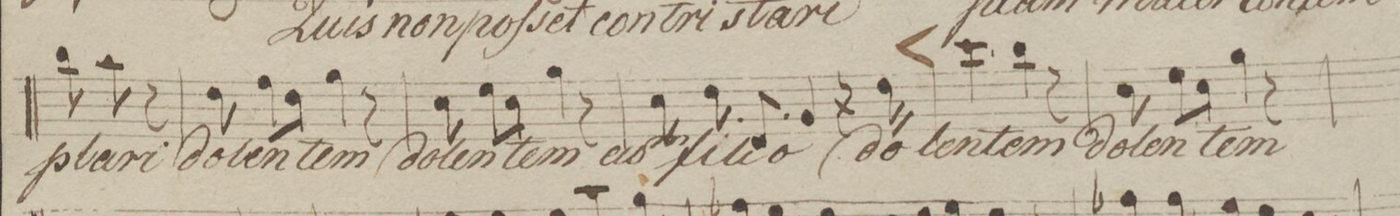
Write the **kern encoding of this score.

**kern	**text	**dynam
*I"Bas.	*	*
*clefF4	*	*
*k[b-e-]	*	*
*M6/8	*	*
8d-\	-pla-	.
8c\	-ri	.
8r	.	.
=12	=12	=12
8F\	do-	.
8A\L	-len-	.
8F\J	.	.
4B-\	-tem	.
8r	.	.
=13	=13	=13
8E-\	do-	.
8G\L	-len-	.
8E-\J	.	.
4B-\	-tem	.
8r	.	.
=14	=14	=14
*-	*-	*-
